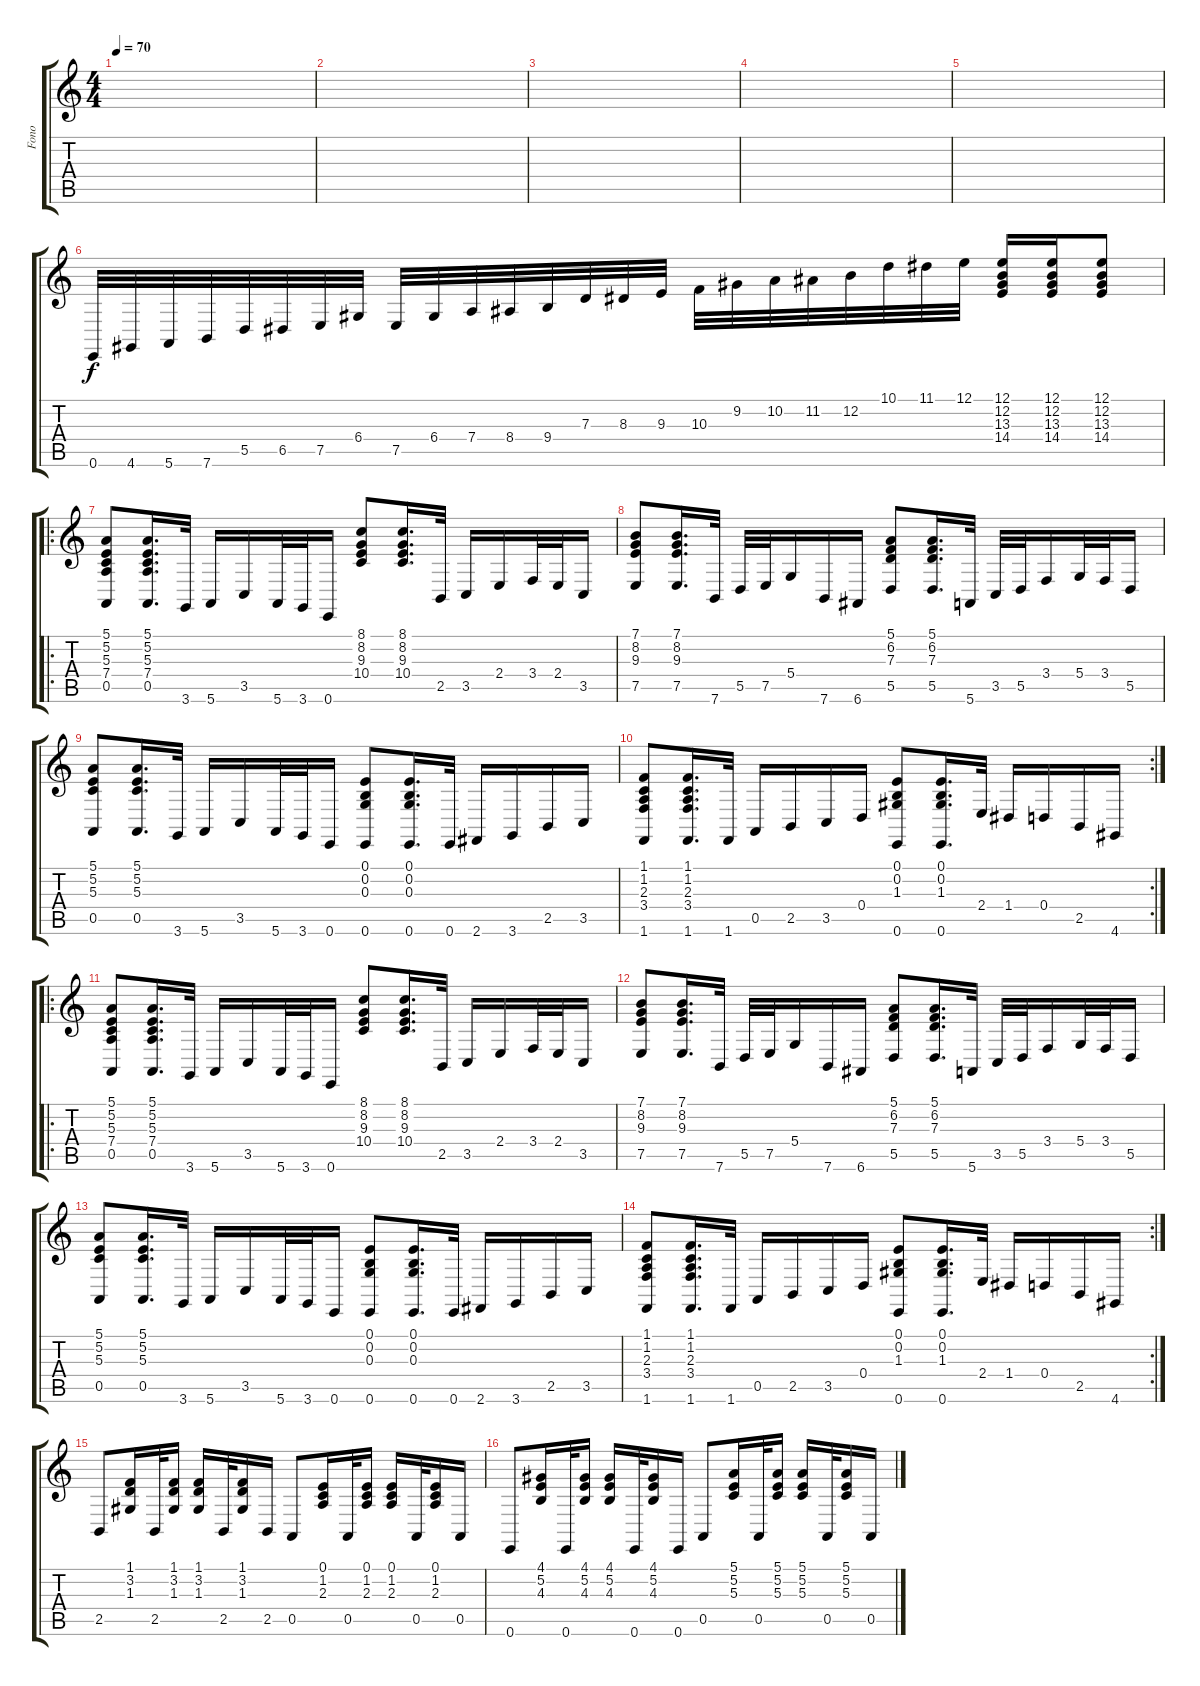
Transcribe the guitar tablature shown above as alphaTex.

\track ("Fono" "Fono") {instrument electricgrandpiano}
\staff {score tabs}
\tuning (E4 B3 G3 D3 A2 E2) {hide}
\ts (4 4)
\tempo 70
\clef g2
\ks aminor
|
|
|
|
|
0.6.32 4.6.32 5.6.32 7.6.32 5.5.32 6.5.32 7.5.32 6.4.32 7.5.32 6.4.32 7.4.32 8.4.32 9.4.32 7.3.32 8.3.32 9.3.32 10.3.32 9.2.32 10.2.32 11.2.32 12.2.32 10.1.32 11.1.32 12.1.32 (12.1 12.2 13.3 14.4).16 (12.1 12.2 13.3 14.4).16 (12.1 12.2 13.3 14.4).8 |
\ro
(5.1 5.2 5.3 7.4 0.5).8 (5.1 5.2 5.3 7.4 0.5).16{d} 3.6.32 5.6.16 3.5.16 5.6.32 3.6.32 0.6.16 (8.1 8.2 9.3 10.4).8 (8.1 8.2 9.3 10.4).16{d} 2.5.32 3.5.16 2.4.16 3.4.32 2.4.32 3.5.16 |
(7.1 8.2 9.3 7.5).8 (7.1 8.2 9.3 7.5).16{d} 7.6.32 5.5.32 7.5.32 5.4.16 7.6.16 6.6.16 (5.1 6.2 7.3 5.5).8 (5.1 6.2 7.3 5.5).16{d} 5.6.32 3.5.32 5.5.32 3.4.16 5.4.32 3.4.32 5.5.16 |
(5.1 5.2 5.3 0.5).8 (5.1 5.2 5.3 0.5).16{d} 3.6.32 5.6.16 3.5.16 5.6.32 3.6.32 0.6.16 (0.1 0.2 0.3 0.6).8 (0.1 0.2 0.3 0.6).16{d} 0.6.32 2.6.16 3.6.16 2.5.16 3.5.16 |
\rc 2
(1.1 1.2 2.3 3.4 1.6).8 (1.1 1.2 2.3 3.4 1.6).16{d} 1.6.32 0.5.16 2.5.16 3.5.16 0.4.16 (0.1 0.2 1.3 0.6).8 (0.1 0.2 1.3 0.6).16{d} 2.4.32 1.4.16 0.4.16 2.5.16 4.6.16 |
\ro
(5.1 5.2 5.3 7.4 0.5).8 (5.1 5.2 5.3 7.4 0.5).16{d} 3.6.32 5.6.16 3.5.16 5.6.32 3.6.32 0.6.16 (8.1 8.2 9.3 10.4).8 (8.1 8.2 9.3 10.4).16{d} 2.5.32 3.5.16 2.4.16 3.4.32 2.4.32 3.5.16 |
(7.1 8.2 9.3 7.5).8 (7.1 8.2 9.3 7.5).16{d} 7.6.32 5.5.32 7.5.32 5.4.16 7.6.16 6.6.16 (5.1 6.2 7.3 5.5).8 (5.1 6.2 7.3 5.5).16{d} 5.6.32 3.5.32 5.5.32 3.4.16 5.4.32 3.4.32 5.5.16 |
(5.1 5.2 5.3 0.5).8 (5.1 5.2 5.3 0.5).16{d} 3.6.32 5.6.16 3.5.16 5.6.32 3.6.32 0.6.16 (0.1 0.2 0.3 0.6).8 (0.1 0.2 0.3 0.6).16{d} 0.6.32 2.6.16 3.6.16 2.5.16 3.5.16 |
\rc 2
(1.1 1.2 2.3 3.4 1.6).8 (1.1 1.2 2.3 3.4 1.6).16{d} 1.6.32 0.5.16 2.5.16 3.5.16 0.4.16 (0.1 0.2 1.3 0.6).8 (0.1 0.2 1.3 0.6).16{d} 2.4.32 1.4.16 0.4.16 2.5.16 4.6.16 |
2.5.8 (1.1 3.2 1.3).16 2.5.32 (1.1 3.2 1.3).16 (1.1 3.2 1.3).16 2.5.32 (1.1 3.2 1.3).16 2.5.16 0.5.8 (0.1 1.2 2.3).16 0.5.32 (0.1 1.2 2.3).16 (0.1 1.2 2.3).16 0.5.32 (0.1 1.2 2.3).16 0.5.16 |
0.6.8 (4.1 5.2 4.3).16 0.6.32 (4.1 5.2 4.3).16 (4.1 5.2 4.3).16 0.6.32 (4.1 5.2 4.3).16 0.6.16 0.5.8 (5.1 5.2 5.3).16 0.5.32 (5.1 5.2 5.3).16 (5.1 5.2 5.3).16 0.5.32 (5.1 5.2 5.3).16 0.5.16
